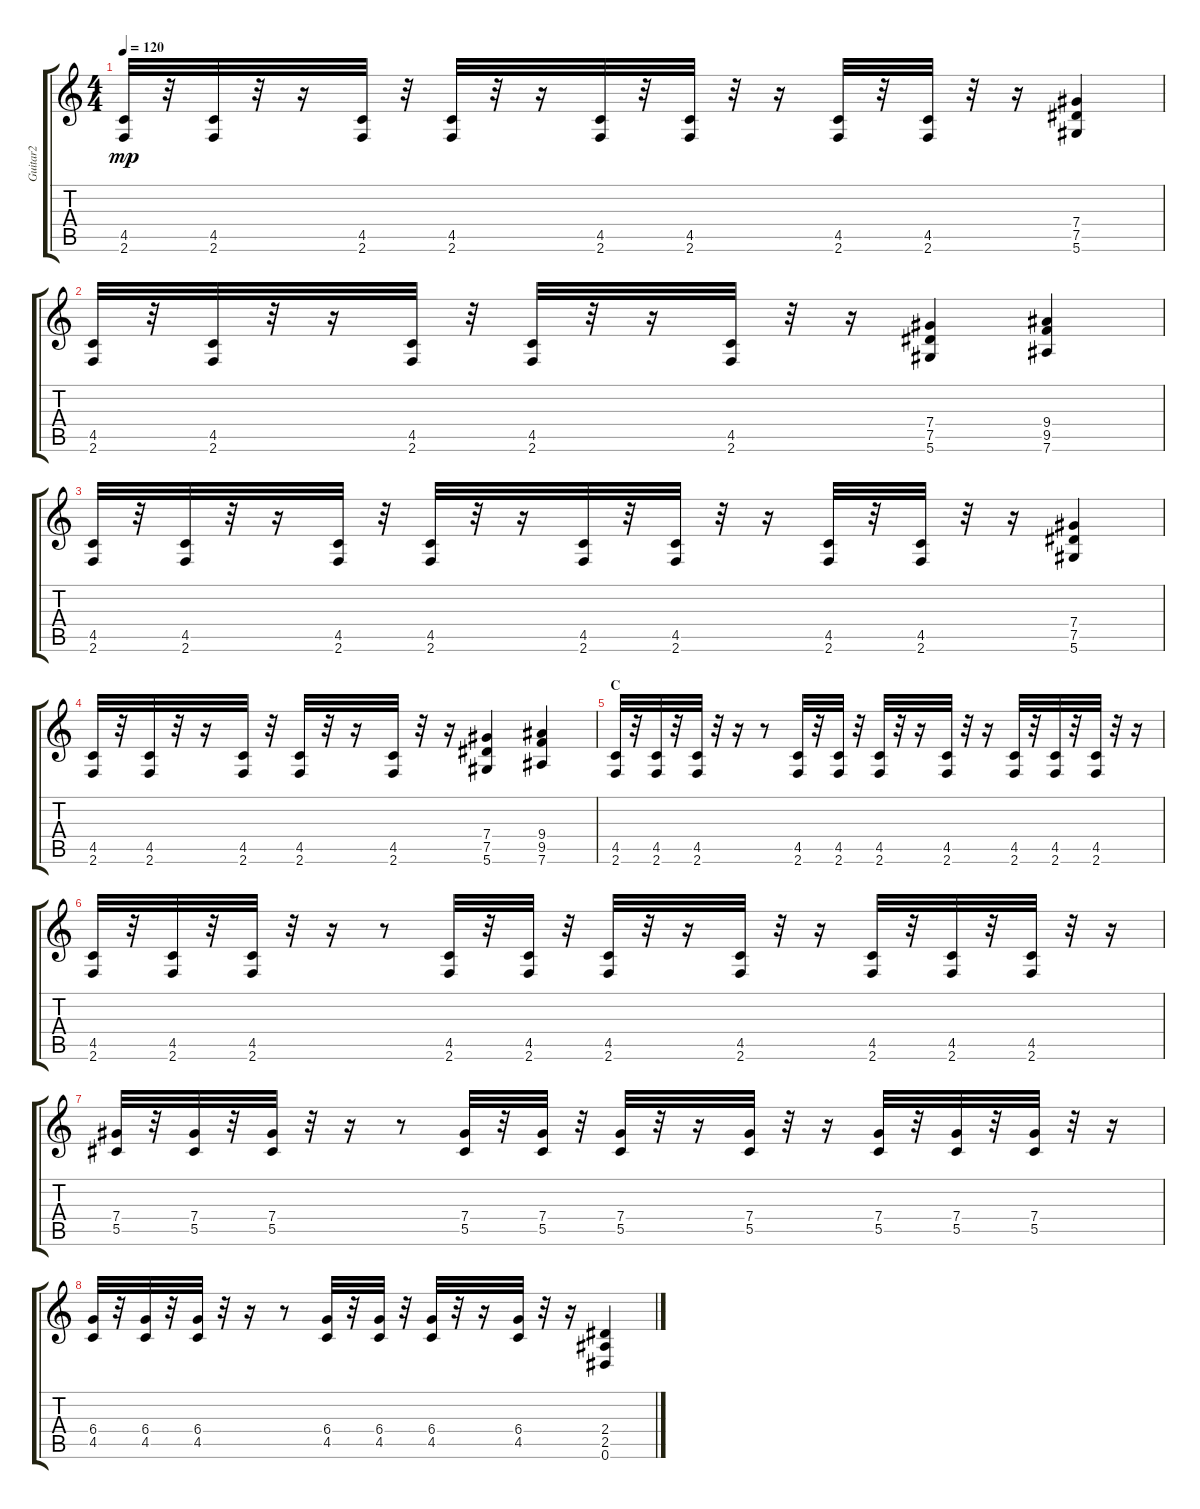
\track ("Guitar2" "Guitar2") {instrument distortionguitar}
\staff {score tabs}
\tuning (Eb4 Bb3 Gb3 Db3 Ab2 Eb2) {hide}
\ts (4 4)
\tempo 120
\clef g2
\ks c
(4.5 2.6).32{dy mp} r.32 (4.5 2.6).32 r.32 r.16 (4.5 2.6).32 r.32 (4.5 2.6).32 r.32 r.16 (4.5 2.6).32 r.32 (4.5 2.6).32 r.32 r.16 (4.5 2.6).32 r.32 (4.5 2.6).32 r.32 r.16 (7.4 7.5 5.6).4 |
(4.5 2.6).32 r.32 (4.5 2.6).32 r.32 r.16 (4.5 2.6).32 r.32 (4.5 2.6).32 r.32 r.16 (4.5 2.6).32 r.32 r.16 (7.4 7.5 5.6).4 (9.4 9.5 7.6).4 |
(4.5 2.6).32 r.32 (4.5 2.6).32 r.32 r.16 (4.5 2.6).32 r.32 (4.5 2.6).32 r.32 r.16 (4.5 2.6).32 r.32 (4.5 2.6).32 r.32 r.16 (4.5 2.6).32 r.32 (4.5 2.6).32 r.32 r.16 (7.4 7.5 5.6).4 |
(4.5 2.6).32 r.32 (4.5 2.6).32 r.32 r.16 (4.5 2.6).32 r.32 (4.5 2.6).32 r.32 r.16 (4.5 2.6).32 r.32 r.16 (7.4 7.5 5.6).4 (9.4 9.5 7.6).4 |
\section ("" "C")
(4.5 2.6).32 r.32 (4.5 2.6).32 r.32 (4.5 2.6).32 r.32 r.16 r.8 (4.5 2.6).32 r.32 (4.5 2.6).32 r.32 (4.5 2.6).32 r.32 r.16 (4.5 2.6).32 r.32 r.16 (4.5 2.6).32 r.32 (4.5 2.6).32 r.32 (4.5 2.6).32 r.32 r.16 |
(4.5 2.6).32 r.32 (4.5 2.6).32 r.32 (4.5 2.6).32 r.32 r.16 r.8 (4.5 2.6).32 r.32 (4.5 2.6).32 r.32 (4.5 2.6).32 r.32 r.16 (4.5 2.6).32 r.32 r.16 (4.5 2.6).32 r.32 (4.5 2.6).32 r.32 (4.5 2.6).32 r.32 r.16 |
(7.4 5.5).32 r.32 (7.4 5.5).32 r.32 (7.4 5.5).32 r.32 r.16 r.8 (7.4 5.5).32 r.32 (7.4 5.5).32 r.32 (7.4 5.5).32 r.32 r.16 (7.4 5.5).32 r.32 r.16 (7.4 5.5).32 r.32 (7.4 5.5).32 r.32 (7.4 5.5).32 r.32 r.16 |
(6.4 4.5).32 r.32 (6.4 4.5).32 r.32 (6.4 4.5).32 r.32 r.16 r.8 (6.4 4.5).32 r.32 (6.4 4.5).32 r.32 (6.4 4.5).32 r.32 r.16 (6.4 4.5).32 r.32 r.16 (2.4 2.5 0.6).4
